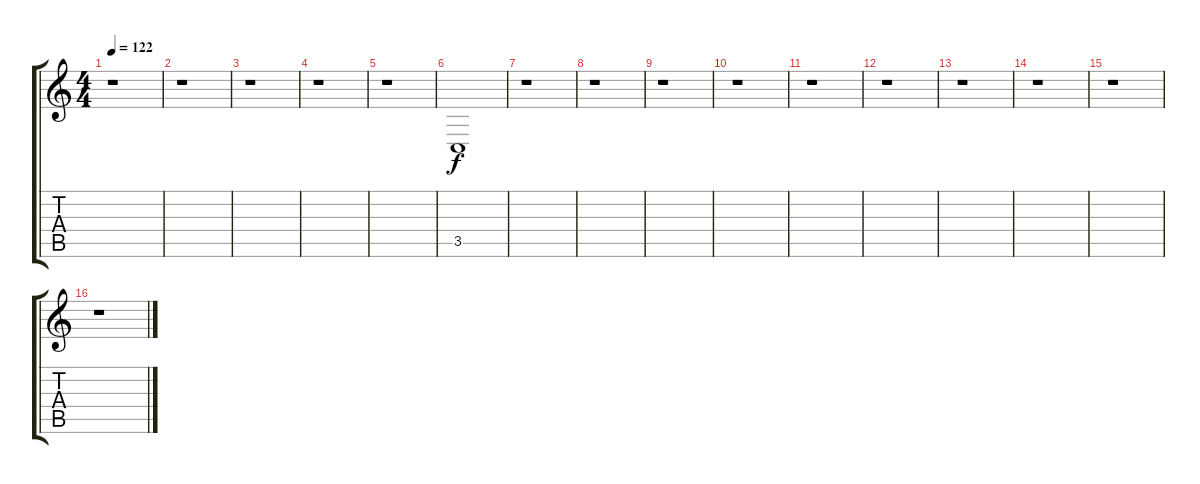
\track "" {instrument fx3crystal}
\staff {score tabs}
\tuning (E4 B3 G3 D3 A2 E2) {hide}
\ts (4 4)
\tempo 122
\clef g2
\ks c
r.1{dy f} |
r.1 |
r.1 |
r.1 |
r.1 |
3.5.1 |
r.1 |
r.1 |
r.1 |
r.1 |
r.1 |
r.1 |
r.1 |
r.1 |
r.1 |
r.1
